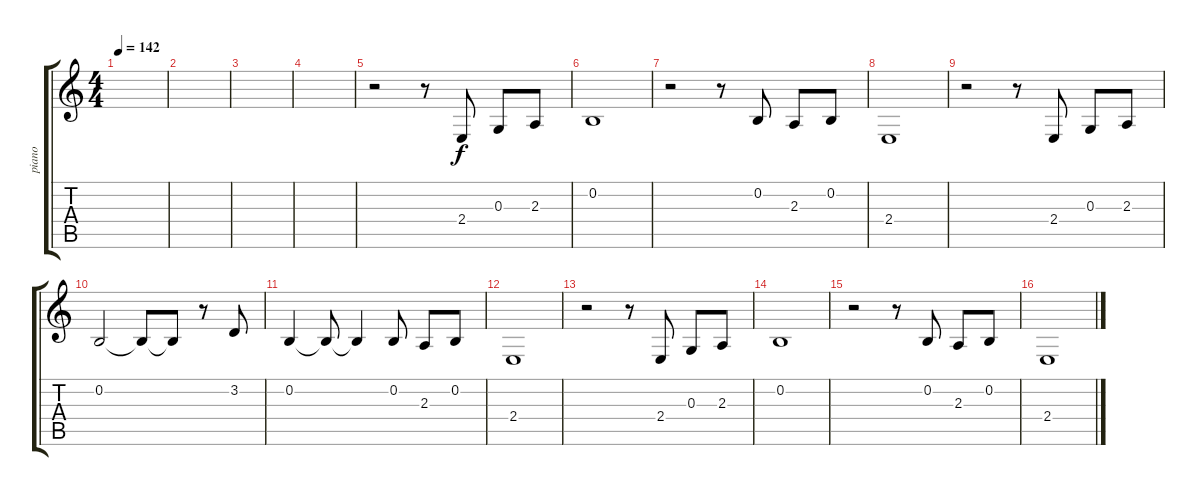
\track ("piano" "piano") {instrument brightacousticpiano}
\staff {score tabs}
\tuning (E4 B3 G3 D3 A2 E2) {hide}
\ts (4 4)
\tempo 142
\clef g2
\ks c
|
|
|
|
r.2 r.8 2.4.8 0.3.8 2.3.8 |
0.2.1 |
r.2 r.8 0.2.8 2.3.8 0.2.8 |
2.4.1 |
r.2 r.8 2.4.8 0.3.8 2.3.8 |
0.2.2 0.2{t}.8 0.2{t}.8 r.8 3.2.8 |
0.2.4 0.2{t}.8 0.2{t}.4 0.2.8 2.3.8 0.2.8 |
2.4.1 |
r.2 r.8 2.4.8 0.3.8 2.3.8 |
0.2.1 |
r.2 r.8 0.2.8 2.3.8 0.2.8 |
2.4.1
